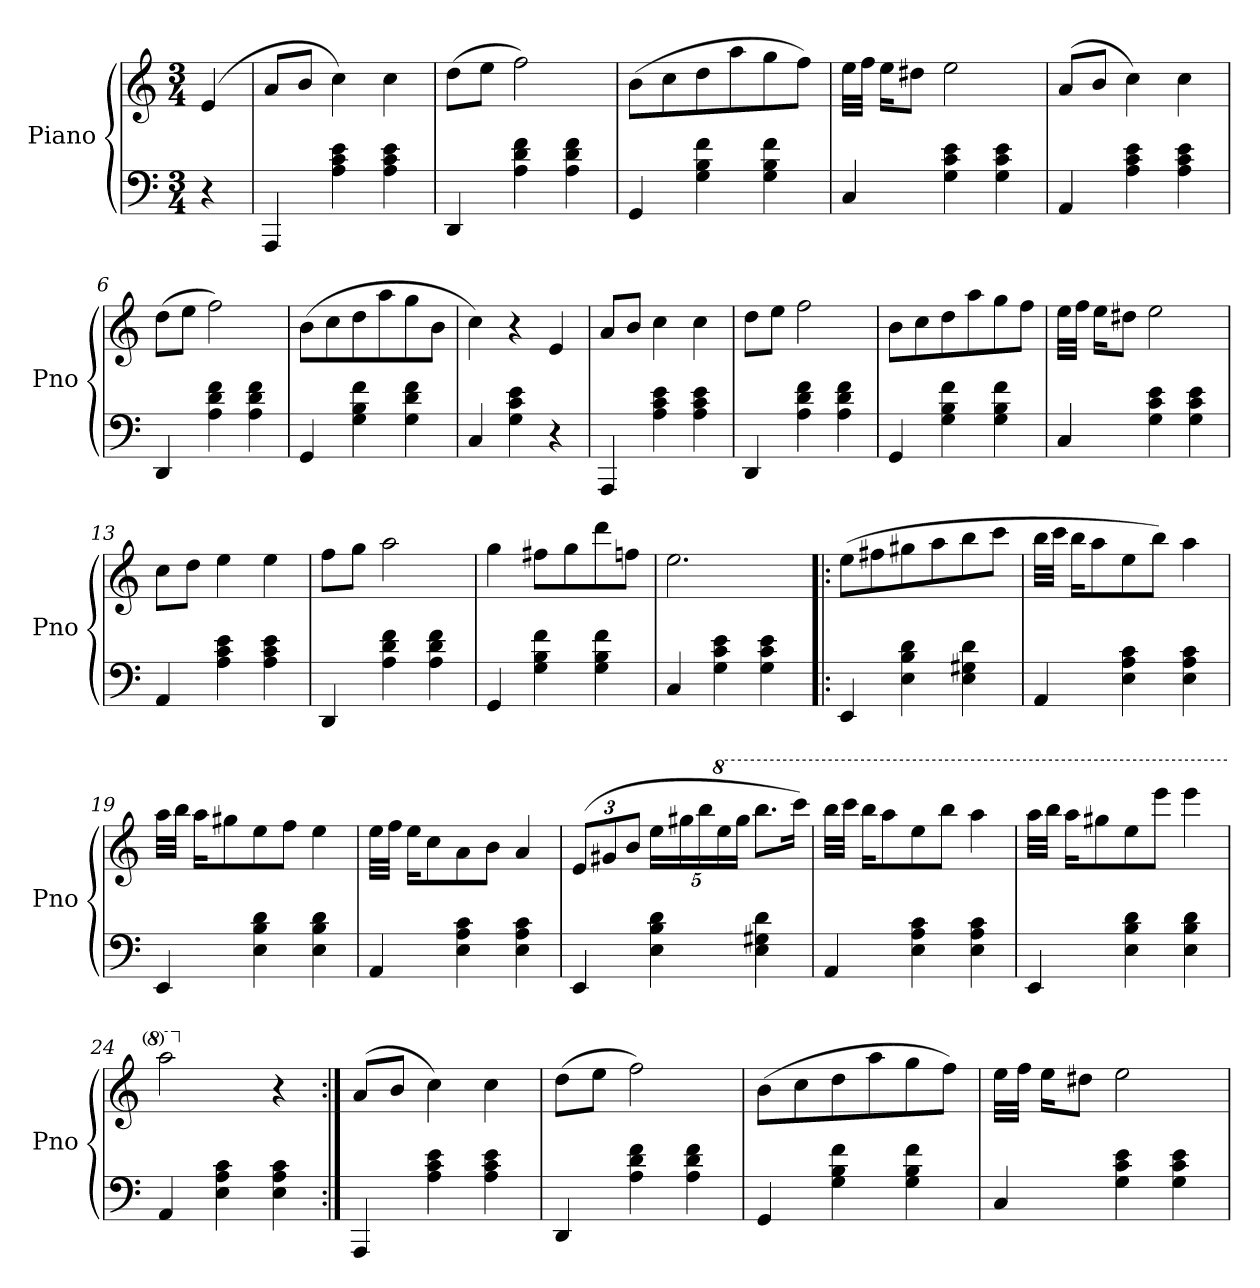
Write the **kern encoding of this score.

**kern	**kern
*part1	*part1
*staff2	*staff1
*I"Piano	*
*I'Pno	*
*clefF4	*clefG2
*k[]	*k[]
*M3/4	*M3/4
*MM130	*MM130
=	=
4r	(>4e/
=1	=1
4AAA/	8a/L
.	8b/J
4A\ 4c\ 4e\	4cc\)
4A\ 4c\ 4e\	4cc\
=2	=2
4DD/	(>8dd\L
.	8ee\J
4A\ 4d\ 4f\	2ff\)
4A\ 4d\ 4f\	.
=3	=3
4GG/	(>8b\L
.	8cc\
4G\ 4B\ 4f\	8dd\
.	8aa\
4G\ 4B\ 4f\	8gg\
.	8ff\J)
=4	=4
4C/	32ee\LLL
.	32ff\JJJ
.	16ee\KL
.	8dd#X\J
4G\ 4c\ 4e\	2ee\
4G\ 4c\ 4e\	.
=5	=5
4AA/	(>8a/L
.	8b/J
4A\ 4c\ 4e\	4cc\)
4A\ 4c\ 4e\	4cc\
=6	=6
4DD/	(>8dd\L
.	8ee\J
4A\ 4d\ 4f\	2ff\)
4A\ 4d\ 4f\	.
=7	=7
4GG/	(>8b\L
.	8cc\
4G\ 4B\ 4f\	8dd\
.	8aa\
4G\ 4d\ 4f\	8gg\
.	8b\J
=8	=8
4C/	4cc\)
4G\ 4c\ 4e\	4r
4r	4e/
=9	=9
4AAA/	8a/L
.	8b/J
4A\ 4c\ 4e\	4cc\
4A\ 4c\ 4e\	4cc\
=10	=10
4DD/	8dd\L
.	8ee\J
4A\ 4d\ 4f\	2ff\
4A\ 4d\ 4f\	.
=11	=11
4GG/	8b\L
.	8cc\
4G\ 4B\ 4f\	8dd\
.	8aa\
4G\ 4B\ 4f\	8gg\
.	8ff\J
=12	=12
4C/	32ee\LLL
.	32ff\JJJ
.	16ee\KL
.	8dd#X\J
4G\ 4c\ 4e\	2ee\
4G\ 4c\ 4e\	.
=13	=13
4AA/	8cc\L
.	8dd\J
4A\ 4c\ 4e\	4ee\
4A\ 4c\ 4e\	4ee\
=14	=14
4DD/	8ff\L
.	8gg\J
4A\ 4d\ 4f\	2aa\
4A\ 4d\ 4f\	.
=15	=15
4GG/	4gg\
4G\ 4B\ 4f\	8ff#X\L
.	8gg\
4G\ 4B\ 4f\	8ddd\
.	8ffn\J
=16	=16
4C/	2.ee\
4G\ 4c\ 4e\	.
4G\ 4c\ 4e\	.
=17!|:	=17!|:
4EE/	(>8ee\L
.	8ff#X\
4E\ 4B\ 4d\	8gg#X\
.	8aa\
4E\ 4G#X\ 4d\	8bb\
.	8ccc\J
=18	=18
4AA/	32bb\LLL
.	32ccc\JJJ
.	16bb\KL
.	8aa\
4E\ 4A\ 4c\	8ee\
.	8bb\J)
4E\ 4A\ 4c\	4aa\
=19	=19
4EE/	32aa\LLL
.	32bb\JJJ
.	16aa\KL
.	8gg#X\
4E\ 4B\ 4d\	8ee\
.	8ff\J
4E\ 4B\ 4d\	4ee\
=20	=20
4AA/	32ee\LLL
.	32ff\JJJ
.	16ee\KL
.	8cc\
4E\ 4A\ 4c\	8a\
.	8b\J
4E\ 4A\ 4c\	4a/
=21	=21
*	*Xbrackettup
4EE/	(>12e/L
.	12g#X/
.	12b/J
4E\ 4B\ 4d\	20ee\LL
.	20gg#X\
.	20bb\
*	*8va
.	20eee\
.	20ggg#\JJ
4E\ 4G#X\ 4d\	8.bbb\L
.	16cccc\Jk)
=22	=22
4AA/	32bbb\LLL
.	32cccc\JJJ
.	16bbb\KL
.	8aaa\
4E\ 4A\ 4c\	8eee\
.	8bbb\J
4E\ 4A\ 4c\	4aaa\
=23	=23
4EE/	32aaa\LLL
.	32bbb\JJJ
.	16aaa\KL
.	8ggg#X\
4E\ 4B\ 4d\	8eee\
.	8eeee\J
4E\ 4B\ 4d\	4eeee\
=24	=24
4AA/	2aaa\
4E\ 4A\ 4c\	.
*	*X8va
4E\ 4A\ 4c\	4r
=25:|!	=25:|!
4AAA/	(>8a/L
.	8b/J
4A\ 4c\ 4e\	4cc\)
4A\ 4c\ 4e\	4cc\
=26	=26
4DD/	(>8dd\L
.	8ee\J
4A\ 4d\ 4f\	2ff\)
4A\ 4d\ 4f\	.
=27	=27
4GG/	(>8b\L
.	8cc\
4G\ 4B\ 4f\	8dd\
.	8aa\
4G\ 4B\ 4f\	8gg\
.	8ff\J)
=28	=28
4C/	32ee\LLL
.	32ff\JJJ
.	16ee\KL
.	8dd#X\J
4G\ 4c\ 4e\	2ee\
4G\ 4c\ 4e\	.
=	=
*-	*-
